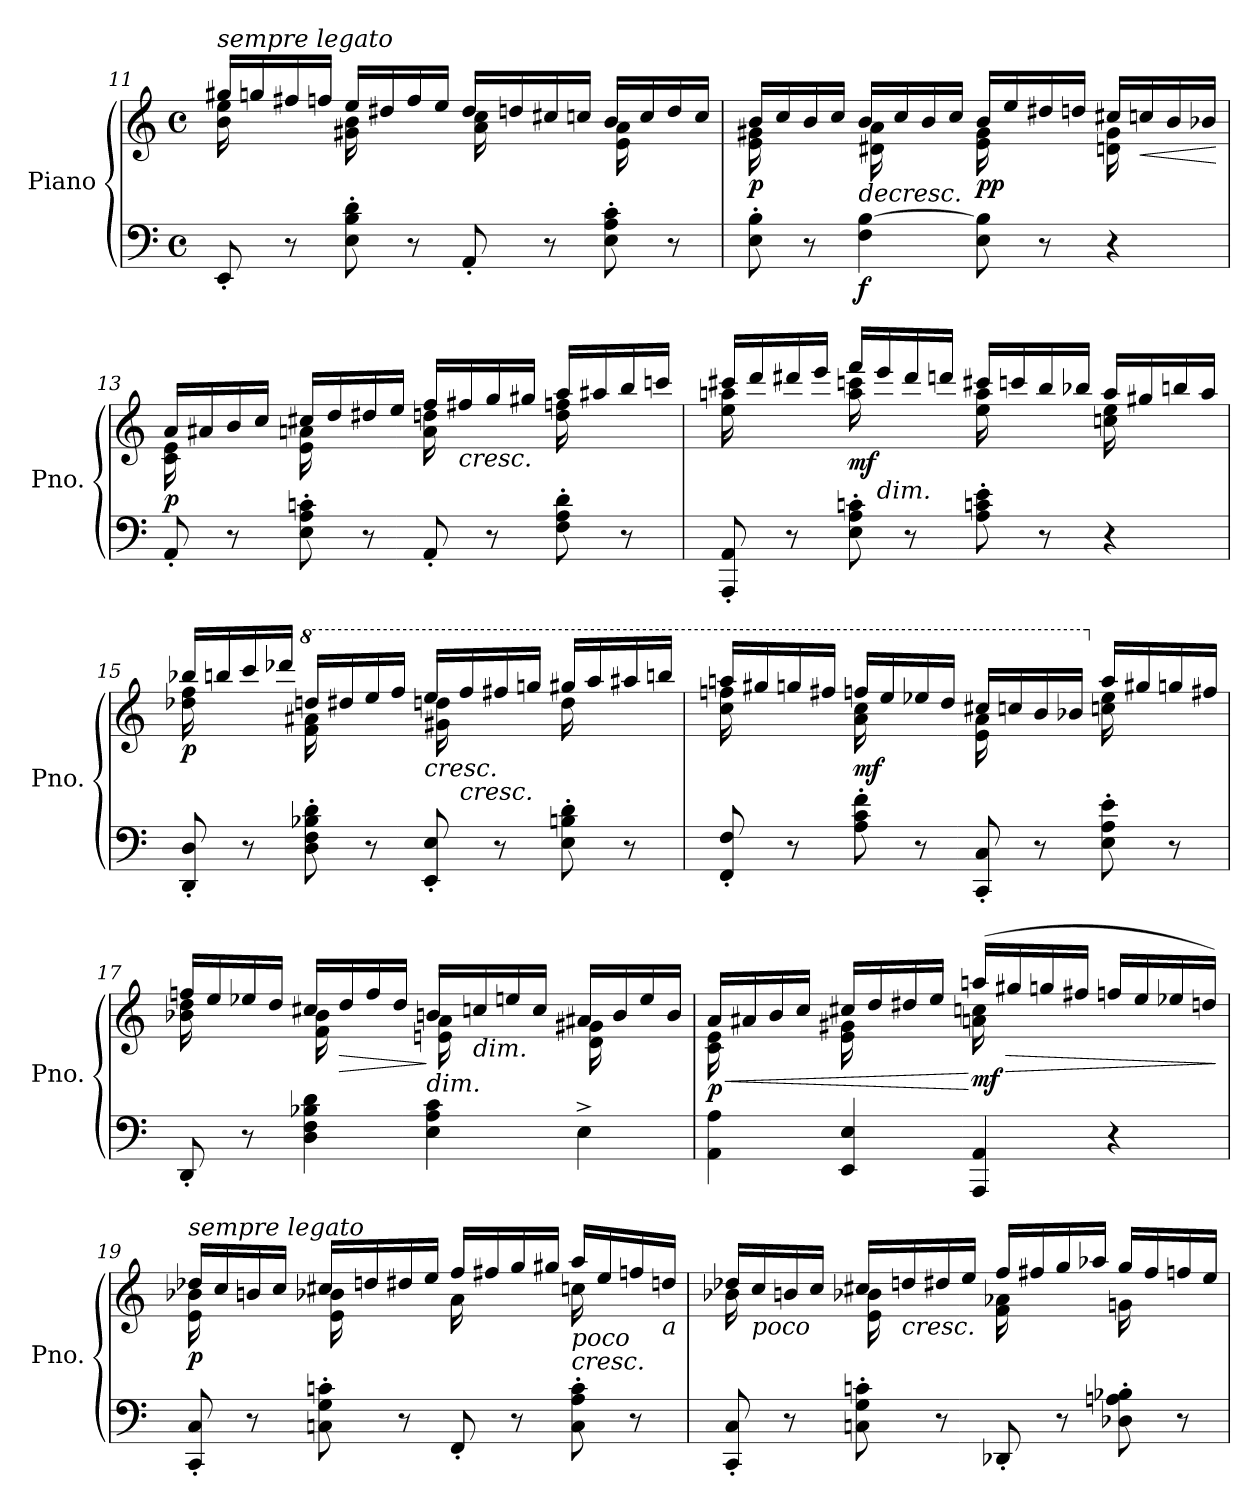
**kern	**kern	**dynam
*part1	*part1	*part1
*staff2	*staff1	*staff1/2
*I"Piano	*	*
*I'Pno.	*	*
!!LO:LB:g=z
*clefF4	*clefG2	*
*k[]	*k[]	*
*M4/4	*M4/4	*
*met(c)	*met(c)	*
=11	=11	=11
*	*^	*
!	!LO:TX:a:i:t=sempre legato	!	!
8EE'/	16gg#X/LL	16b\ 16ee\	.
.	16ggn/	8.ryy	.
8r	16ff#X/	.	.
.	16ffn/JJ	.	.
8E\' 8B\' 8d\'	16ee/LL	16g#X\ 16b\	.
.	16dd#X/	8.ryy	.
8r	16ff/	.	.
.	16ee/JJ	.	.
8AA'/	16dd#/LL	16a\ 16cc\	.
.	16ddn/	8.ryy	.
8r	16cc#X/	.	.
.	16ccn/JJ	.	.
8E\' 8A\' 8c\'	16b/LL	16e\ 16a\	.
.	16cc/	8.ryy	.
8r	16dd/	.	.
.	16cc/JJ	.	.
=12	=12	=12	=12
!	!	!	!LO:DY:b
8E\' 8B\'	16b/LL	16e\ 16g#X\	p
.	16cc/	8.ryy	.
8r	16b/	.	.
.	16cc/JJ	.	.
!	!	!	!LO:HP:b
!	!	!	!LO:DY:n=1:b=2
4F\ [4B\	16b/LL	16d#X\ 16a\	> f
.	16cc/	8.ryy	.
.	16b/	.	.
.	16cc/JJ	.	.
!	!	!	!LO:DY:n=2:b
8E\ 8B\]	16b/LL	16e\ 16g#\	pp
.	16ee/	8.ryy	]
8r	16dd#X/	.	.
.	16ddn/JJ	.	.
4r	16cc#X/LL	16dn\ 16g#\	.
!	!	!	!LO:HP:b
.	16ccn/	8.ryy	<
.	16b/	.	.
.	16b-X/JJ	.	.
*	*v	*v	*
.	.	[
!!LO:PB:g=z
=13	=13	=13
*	*^	*
!	!	!	!LO:DY:b
8AA'/	16a/LL	16c\ 16e\	p
.	16a#X/	8.ryy	.
8r	16b/	.	.
.	16cc/JJ	.	.
8E\' 8A\' 8cn\'	16cc#X/LL	16e\ 16an\	.
.	16dd/	8.ryy	.
8r	16dd#X/	.	.
.	16ee/JJ	.	.
8AA'/	16ff/LL	16a\ 16ddn\	.
!	!LO:TX:b:i:t=cresc.	!	!
.	16ff#X/	8.ryy	.
8r	16gg/	.	.
.	16gg#X/JJ	.	.
8F\' 8A\' 8d\'	16aa/LL	16dd\ 16ffn\	.
.	16aa#X/	8.ryy	.
8r	16bb/	.	.
.	16cccn/JJ	.	.
=14	=14	=14	=14
8AAA/' 8AA/'	16ccc#X/LL	16ee\ 16aan\	.
.	16ddd/	8.ryy	.
8r	16ddd#X/	.	.
.	16eee/JJ	.	.
!	!	!	!LO:DY:b
8E\' 8A\' 8cn\'	16fff/LL	16aa\ 16cccn\	mf
!	!LO:TX:b:i:t=dim.	!	!
.	16eee/	8.ryy	.
8r	16ddd#/	.	.
.	16dddn/JJ	.	.
8A\' 8cn\' 8e\'	16ccc#X/LL	16ee\ 16aa\	.
.	16cccn/	8.ryy	.
8r	16bb/	.	.
.	16bb-X/JJ	.	.
4r	16aa/LL	16ccn\ 16ee\	.
.	16gg#X/	8.ryy	.
.	16bbn/	.	.
.	16aa/JJ	.	.
!!LO:LB:g=z	!!
=15	=15	=15	=15
!	!	!	!LO:DY:b
8DD/' 8D/'	16bb-X/LL	16dd-X\ 16ff\	p
.	16bbn/	8.ryy	.
8r	16ccc/	.	.
.	16ddd-X/JJ	.	.
*	*8va	*	*
8D\' 8F\' 8B-X\' 8d\'	16dddn/LL	16ff\ 16aa#X\	.
.	16ddd#X/	8.ryy	.
8r	16eee/	.	.
.	16fff/JJ	.	.
!	!LO:TX:b:i:t=cresc.	!	!
8EE/' 8E/'	16eee/LL	16gg#X\ 16dddn\	.
!	!LO:TX:b:i:t=cresc.	!	!
.	16fff/	8.ryy	.
8r	16fff#X/	.	.
.	16gggn/JJ	.	.
8E\' 8Bn\' 8d\'	16ggg#X/LL	16ddd\	.
.	16aaa/	8.ryy	.
8r	16aaa#X/	.	.
.	16bbbn/JJ	.	.
=16	=16	=16	=16
8FF/' 8F/'	16aaan/LL	16ccc\ 16fffn\	.
.	16ggg#X/	8.ryy	.
8r	16gggn/	.	.
.	16fff#X/JJ	.	.
!	!	!	!LO:DY:b
8A\' 8c\' 8f\'	16fffn/LL	16aa\ 16ccc\	mf
.	16eee/	8.ryy	.
8r	16eee-X/	.	.
.	16ddd/JJ	.	.
8CC/' 8C/'	16ccc#X/LL	16ee\ 16aa\	.
.	16cccn/	8.ryy	.
8r	16bb/	.	.
.	16bb-X/JJ	.	.
*	*X8va	*	*
8E\' 8A\' 8e\'	16aa/LL	16ccn\ 16ee-\	.
.	16gg#X/	8.ryy	.
8r	16ggn/	.	.
.	16ff#X/JJ	.	.
!!LO:LB:g=z	!!
=17	=17	=17	=17
8DD'/	16ffn/LL	16b-X\ 16dd\	.
.	16ee/	8.ryy	.
8r	16ee-X/	.	.
.	16dd/JJ	.	.
4D\ 4F\ 4B-X\ 4d\	16cc#X/LL	16f\ 16b-\	.
!	!	!	!LO:HP:b
.	16dd/	8.ryy	>
.	16ff/	.	.
.	16dd/JJ	.	.
!	!LO:TX:b:i:t=dim.	!	!
4E\ 4A\ 4c\	16bn/LL	16en\ 16a\	]
!	!LO:TX:b:i:t=dim.	!	!
.	16ccn/	8.ryy	.
.	16een/	.	.
.	16cc/JJ	.	.
4E^\	16a#X/LL	16d\ 16g#X\	.
.	16b/	8.ryy	.
.	16ee/	.	.
.	16b/JJ	.	.
=18	=18	=18	=18
!	!	!	!LO:HP:b
!	!	!	!LO:DY:n=1:b
4AA\ 4A\	16a/LL	16c\ 16e\	< p
.	16a#X/	8.ryy	.
.	16b/	.	.
.	16cc/JJ	.	.
4EE/ 4E/	16cc#X/LL	16e\ 16g#X\	.
.	16dd/	8.ryy	.
.	16dd#X/	.	.
.	16ee/JJ	.	.
!	!	!	!LO:HP:n=1:b
!	!	!	!LO:DY:n=2:b
4AAA/ 4AA/	(>16aan/LL	16an\ 16ccn\	[ > mf
.	16gg#X/	4..ryy	.
.	16ggn/	.	.
.	16ff#X/JJ	.	.
4r	16ffn/LL	.	.
.	16ee/	.	.
.	16ee-X/	.	.
.	16ddn/JJ)	.	.
*	*v	*v	*
.	.	]
!!LO:LB:g=z
=19	=19	=19
*	*^	*
!	!LO:TX:a:i:t=sempre legato	!	!
!	!	!	!LO:DY:b
8CC/' 8C/'	16dd-X/LL	16e\ 16b-X\	p
.	16cc/	8.ryy	.
8r	16bn/	.	.
.	16cc/JJ	.	.
8Cn\' 8G\' 8cn\'	16cc#X/LL	16e\ 16b-X\	.
.	16ddn/	8.ryy	.
8r	16dd#X/	.	.
.	16ee/JJ	.	.
8FF'/	16ff/LL	16a\	.
.	16ff#X/	8.ryy	.
8r	16gg/	.	.
.	16gg#X/JJ	.	.
!	!LO:TX:b:i:t=poco	!	!
!	!LO:TX:b:i:t=cresc.	!	!
8C\' 8A\' 8c\'	16aa/LL	16ccn\	.
.	16ee/	8.ryy	.
8r	16ffn/	.	.
!	!LO:TX:b:i:t=a	!	!
.	16ddn/JJ	.	.
=20	=20	=20	=20
8CC/' 8C/'	16dd-X/LL	16b-X\	.
!	!LO:TX:b:i:t=poco	!	!
.	16cc/	8.ryy	.
8r	16bn/	.	.
.	16cc/JJ	.	.
8Cn\' 8G\' 8cn\'	16cc#X/LL	16e\ 16b-X\	.
!	!LO:TX:b:i:t=cresc.	!	!
.	16ddn/	8.ryy	.
8r	16dd#X/	.	.
.	16ee/JJ	.	.
8DD-X'/	16ff/LL	16f\ 16a-X\	.
.	16ff#X/	8.ryy	.
8r	16gg/	.	.
.	16aa-X/JJ	.	.
8D-X\' 8An\' 8B-X\'	16gg/LL	16gn\	.
.	16ff#/	8.ryy	.
8r	16ffn/	.	.
.	16ee/JJ	.	.
*	*v	*v	*
=	=	=
*-	*-	*-
